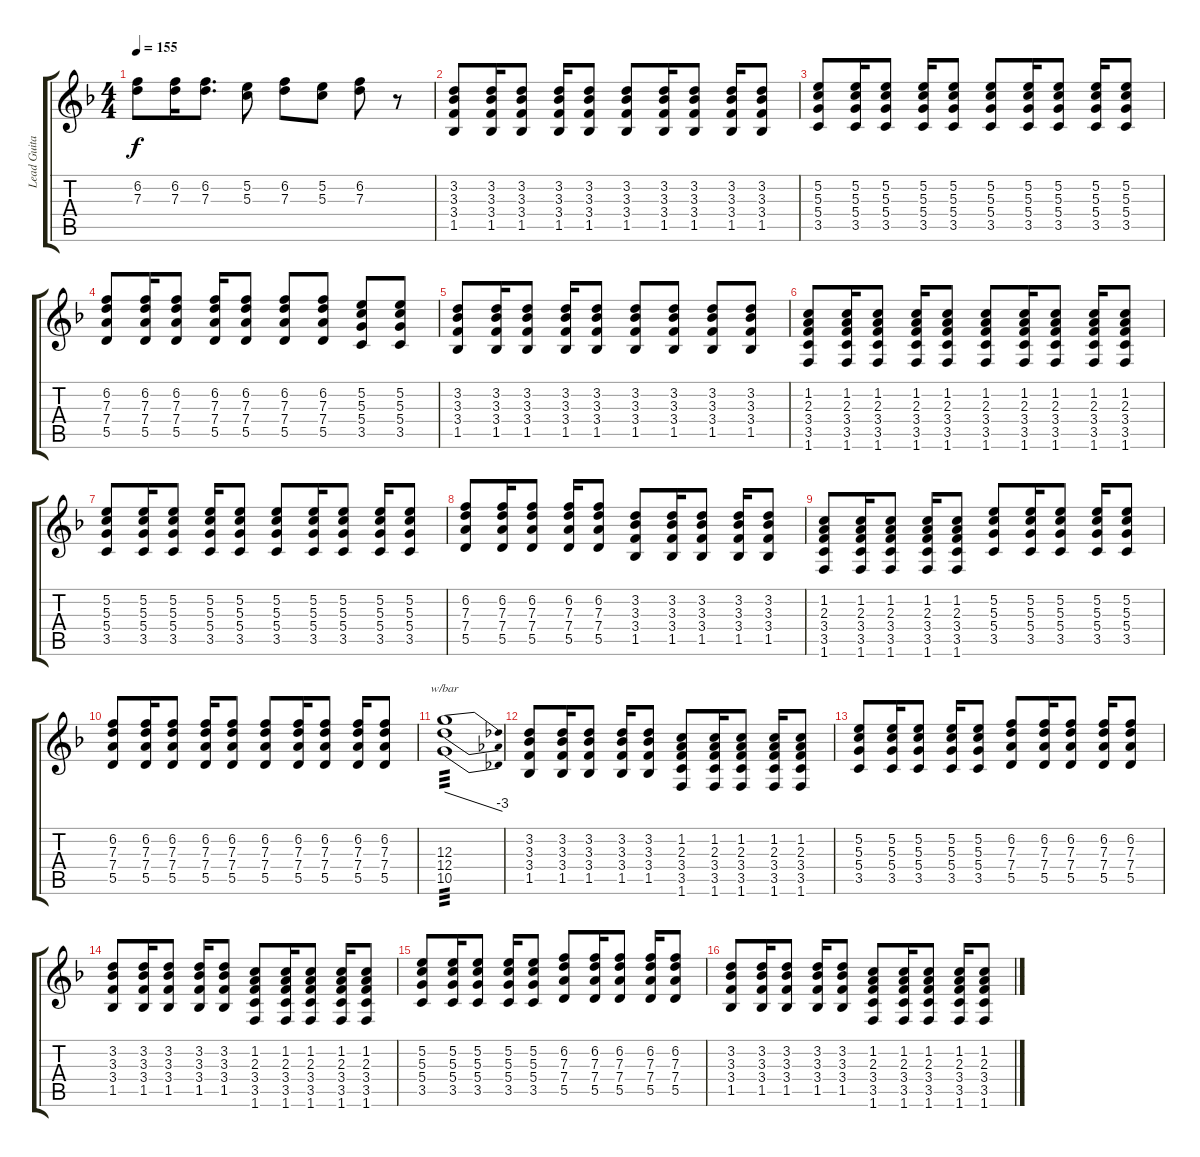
\track ("Lead Guitar 1" "Lead Guita") {instrument distortionguitar}
\staff {score tabs}
\tuning (E4 B3 G3 D3 A2 E2) {hide}
\ts (4 4)
\tempo 155
\clef g2
\ks f
(6.2 7.3).8{dy f} (6.2 7.3).16 (6.2 7.3).8{d} (5.2 5.3).8 (6.2 7.3).8 (5.2 5.3).8 (6.2 7.3).8 r.8 |
(3.2 3.3 3.4 1.5).8 (3.2 3.3 3.4 1.5).16 (3.2 3.3 3.4 1.5).8 (3.2 3.3 3.4 1.5).16 (3.2 3.3 3.4 1.5).8 (3.2 3.3 3.4 1.5).8 (3.2 3.3 3.4 1.5).16 (3.2 3.3 3.4 1.5).8 (3.2 3.3 3.4 1.5).16 (3.2 3.3 3.4 1.5).8 |
(5.2 5.3 5.4 3.5).8 (5.2 5.3 5.4 3.5).16 (5.2 5.3 5.4 3.5).8 (5.2 5.3 5.4 3.5).16 (5.2 5.3 5.4 3.5).8 (5.2 5.3 5.4 3.5).8 (5.2 5.3 5.4 3.5).16 (5.2 5.3 5.4 3.5).8 (5.2 5.3 5.4 3.5).16 (5.2 5.3 5.4 3.5).8 |
(6.2 7.3 7.4 5.5).8 (6.2 7.3 7.4 5.5).16 (6.2 7.3 7.4 5.5).8 (6.2 7.3 7.4 5.5).16 (6.2 7.3 7.4 5.5).8 (6.2 7.3 7.4 5.5).8 (6.2 7.3 7.4 5.5).8 (5.2 5.3 5.4 3.5).8 (5.2 5.3 5.4 3.5).8 |
(3.2 3.3 3.4 1.5).8 (3.2 3.3 3.4 1.5).16 (3.2 3.3 3.4 1.5).8 (3.2 3.3 3.4 1.5).16 (3.2 3.3 3.4 1.5).8 (3.2 3.3 3.4 1.5).8 (3.2 3.3 3.4 1.5).8 (3.2 3.3 3.4 1.5).8 (3.2 3.3 3.4 1.5).8 |
(1.2 2.3 3.4 3.5 1.6).8 (1.2 2.3 3.4 3.5 1.6).16 (1.2 2.3 3.4 3.5 1.6).8 (1.2 2.3 3.4 3.5 1.6).16 (1.2 2.3 3.4 3.5 1.6).8 (1.2 2.3 3.4 3.5 1.6).8 (1.2 2.3 3.4 3.5 1.6).16 (1.2 2.3 3.4 3.5 1.6).8 (1.2 2.3 3.4 3.5 1.6).16 (1.2 2.3 3.4 3.5 1.6).8 |
(5.2 5.3 5.4 3.5).8 (5.2 5.3 5.4 3.5).16 (5.2 5.3 5.4 3.5).8 (5.2 5.3 5.4 3.5).16 (5.2 5.3 5.4 3.5).8 (5.2 5.3 5.4 3.5).8 (5.2 5.3 5.4 3.5).16 (5.2 5.3 5.4 3.5).8 (5.2 5.3 5.4 3.5).16 (5.2 5.3 5.4 3.5).8 |
(6.2 7.3 7.4 5.5).8 (6.2 7.3 7.4 5.5).16 (6.2 7.3 7.4 5.5).8 (6.2 7.3 7.4 5.5).16 (6.2 7.3 7.4 5.5).8 (3.2 3.3 3.4 1.5).8 (3.2 3.3 3.4 1.5).16 (3.2 3.3 3.4 1.5).8 (3.2 3.3 3.4 1.5).16 (3.2 3.3 3.4 1.5).8 |
(1.2 2.3 3.4 3.5 1.6).8 (1.2 2.3 3.4 3.5 1.6).16 (1.2 2.3 3.4 3.5 1.6).8 (1.2 2.3 3.4 3.5 1.6).16 (1.2 2.3 3.4 3.5 1.6).8 (5.2 5.3 5.4 3.5).8 (5.2 5.3 5.4 3.5).16 (5.2 5.3 5.4 3.5).8 (5.2 5.3 5.4 3.5).16 (5.2 5.3 5.4 3.5).8 |
(6.2 7.3 7.4 5.5).8 (6.2 7.3 7.4 5.5).16 (6.2 7.3 7.4 5.5).8 (6.2 7.3 7.4 5.5).16 (6.2 7.3 7.4 5.5).8 (6.2 7.3 7.4 5.5).8 (6.2 7.3 7.4 5.5).16 (6.2 7.3 7.4 5.5).8 (6.2 7.3 7.4 5.5).16 (6.2 7.3 7.4 5.5).8 |
(12.3 12.4 10.5).1{tbe (dive default 0 0 60 -12) tp 3} |
(3.2 3.3 3.4 1.5).8 (3.2 3.3 3.4 1.5).16 (3.2 3.3 3.4 1.5).8 (3.2 3.3 3.4 1.5).16 (3.2 3.3 3.4 1.5).8 (1.2 2.3 3.4 3.5 1.6).8 (1.2 2.3 3.4 3.5 1.6).16 (1.2 2.3 3.4 3.5 1.6).8 (1.2 2.3 3.4 3.5 1.6).16 (1.2 2.3 3.4 3.5 1.6).8 |
(5.2 5.3 5.4 3.5).8 (5.2 5.3 5.4 3.5).16 (5.2 5.3 5.4 3.5).8 (5.2 5.3 5.4 3.5).16 (5.2 5.3 5.4 3.5).8 (6.2 7.3 7.4 5.5).8 (6.2 7.3 7.4 5.5).16 (6.2 7.3 7.4 5.5).8 (6.2 7.3 7.4 5.5).16 (6.2 7.3 7.4 5.5).8 |
(3.2 3.3 3.4 1.5).8 (3.2 3.3 3.4 1.5).16 (3.2 3.3 3.4 1.5).8 (3.2 3.3 3.4 1.5).16 (3.2 3.3 3.4 1.5).8 (1.2 2.3 3.4 3.5 1.6).8 (1.2 2.3 3.4 3.5 1.6).16 (1.2 2.3 3.4 3.5 1.6).8 (1.2 2.3 3.4 3.5 1.6).16 (1.2 2.3 3.4 3.5 1.6).8 |
(5.2 5.3 5.4 3.5).8 (5.2 5.3 5.4 3.5).16 (5.2 5.3 5.4 3.5).8 (5.2 5.3 5.4 3.5).16 (5.2 5.3 5.4 3.5).8 (6.2 7.3 7.4 5.5).8 (6.2 7.3 7.4 5.5).16 (6.2 7.3 7.4 5.5).8 (6.2 7.3 7.4 5.5).16 (6.2 7.3 7.4 5.5).8 |
(3.2 3.3 3.4 1.5).8 (3.2 3.3 3.4 1.5).16 (3.2 3.3 3.4 1.5).8 (3.2 3.3 3.4 1.5).16 (3.2 3.3 3.4 1.5).8 (1.2 2.3 3.4 3.5 1.6).8 (1.2 2.3 3.4 3.5 1.6).16 (1.2 2.3 3.4 3.5 1.6).8 (1.2 2.3 3.4 3.5 1.6).16 (1.2 2.3 3.4 3.5 1.6).8
